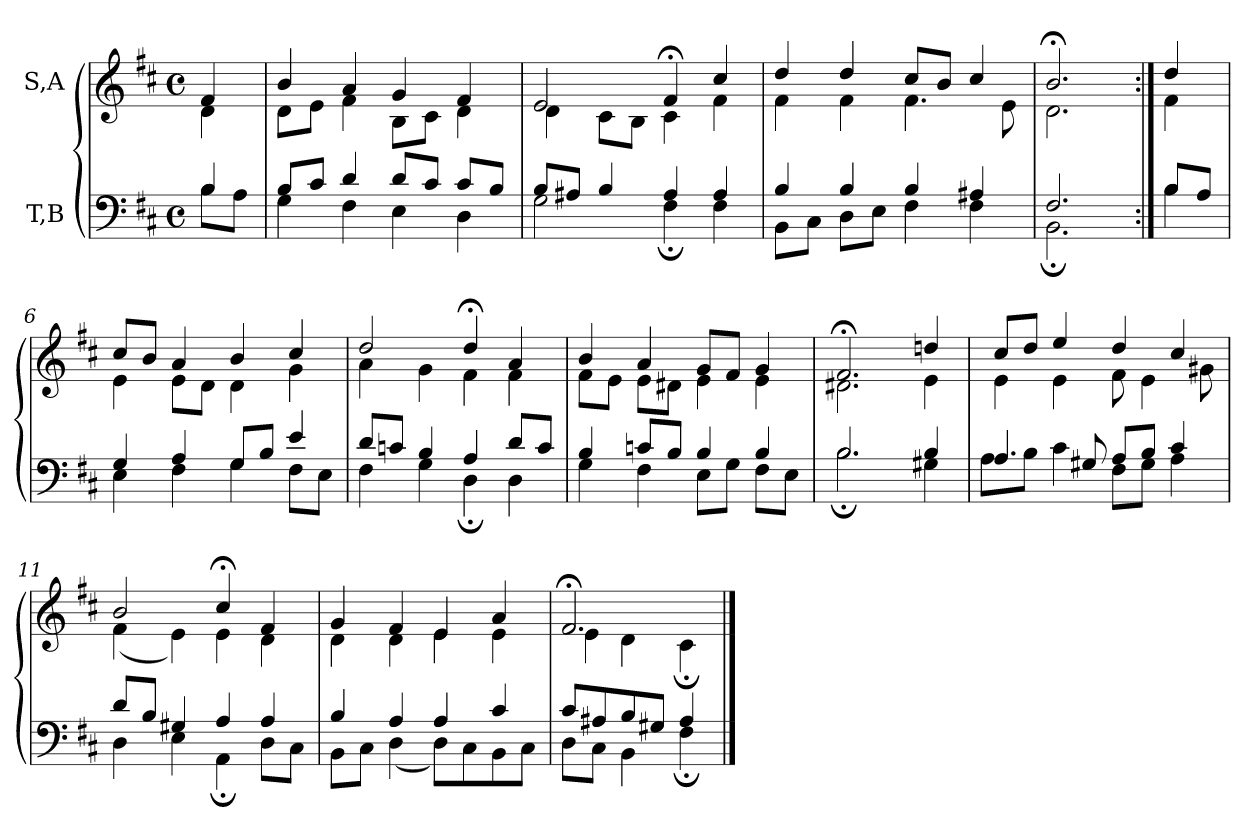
**kern	**kern
*part2	*part1
*staff2	*staff1
*I"T,B	*I"S,A
*clefF4	*clefG2
*k[f#c#]	*k[f#c#]
*M4/4	*M4/4
*met(c)	*met(c)
=	=
*^	*^
4B	8BL	4f#	4d
.	8AJ	.	.
=1	=1	=1	=1
8BL	4G	4b	8dL
8c#J	.	.	8eJ
4d	4F#	4a	4f#
8dL	4E	4g	8BL
8c#J	.	.	8c#J
8c#L	4D	4f#	4d
8BJ	.	.	.
=2	=2	=2	=2
8BL	2G	2e	4d
8A#XJ	.	.	.
4B	.	.	8c#L
.	.	.	8BJ
4A#	4F#;	4f#;<	4c#
4A#	4F#	4cc#	4f#
=3	=3	=3	=3
4B	8BBL	4dd	4f#
.	8C#J	.	.
4B	8DL	4dd	4f#
.	8EJ	.	.
4B	4F#	8cc#L	4.f#
.	.	8bJ	.
4A#X	4F#	4cc#	.
.	.	.	8e
=689	=689	=689	=689
2.F#	2.BB;	2.b;<	2.d
=690:|!	=690:|!	=690:|!	=690:|!
8BL	4B	4dd	4f#
8AJ	.	.	.
=6	=6	=6	=6
4G	4E	8cc#L	4e
.	.	8bJ	.
4A	4F#	4a	8eL
.	.	.	8dJ
8GL	4G	4b	4d
8BJ	.	.	.
4e	8F#L	4cc#	4g
.	8EJ	.	.
=7	=7	=7	=7
8dL	4F#	2dd	4a
8cnJ	.	.	.
4B	4G	.	4g
4A	4D;	4dd;<	4f#
8dL	4D	4a	4f#
8cJ	.	.	.
=8	=8	=8	=8
4B	4G	4b	8f#L
.	.	.	8eJ
8cnL	4F#	4a	8eL
8BJ	.	.	8d#XJ
4B	8EL	8gL	4e
.	8GJ	8f#J	.
4B	8F#L	4g	4e
.	8EJ	.	.
=9	=9	=9	=9
2.B	2.B;	2.f#;<	2.d#X
4B	4G#X	4ddn	4e
=10	=10	=10	=10
4.A	8AL	8cc#L	4e
.	8BJ	8ddJ	.
.	4c#	4ee	4e
8G#X	.	.	.
8AL	8F#L	4dd	8f#
8BJ	8G#J	.	4e
4c#	4A	4cc#	.
.	.	.	8g#X
=11	=11	=11	=11
8dL	4D	2b	(<4f#
8BJ	.	.	.
4G#X	4E	.	4e)
4A	4AA;	4cc#;<	4e
4A	8DL	4f#	4d
.	8C#J	.	.
=12	=12	=12	=12
4B	8BBL	4g	4d
.	8C#J	.	.
4A	(<4D	4f#	4d
4A	8DL)	4e	4e
.	8C#	.	.
4c#	8BB	4a	4e
.	8C#J	.	.
=13	=13	=13	=13
8c#L	8DL	2.f#;<	4e
8A#X	8C#J	.	.
8B	4BB	.	4d
8G#XJ	.	.	.
4A#	4F#;	.	4c#;
*v	*v	*	*
*	*v	*v
==	==
*-	*-
